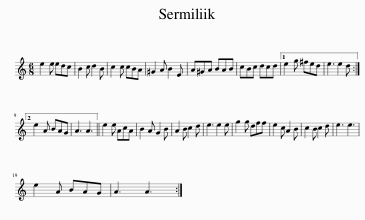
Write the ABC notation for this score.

X:1
L:1/8
M:6/8
I:linebreak $
K:C
V:1 treble
V:1
 e2 e edc | B2 c d2 B | c2 c cBA | ^G2 A B2 E | A^GA BAB | %5
 cBc dcd |1 e2 g ^fed | e3 e2 d :|2$ e2 A BAG | A3 A3 || %10
 e2 e AcA | B2 A G2 B | A2 B c2 d | e3 e2 e | g2 g dff | %15
 e2 c A2 B | c2 B c2 d | e3 e3 |$ e2 A BAG | A3 A3 :| %20
